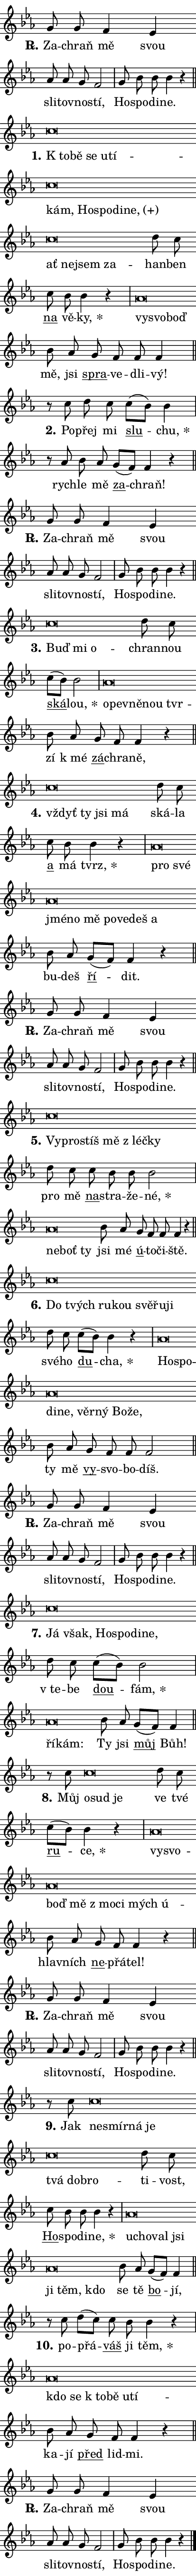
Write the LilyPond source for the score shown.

\version "2.22.1"
\header { tagline = "" }
\paper {
  indent = 0\cm
  top-margin = 0\cm
  right-margin = 0\cm
  bottom-margin = 0\cm
  left-margin = 0\cm
  paper-width = 7\cm
  page-breaking = #ly:one-page-breaking
  system-system-spacing.basic-distance = #11
  score-system-spacing.basic-distance = #11.3
  ragged-last = ##f
}


%% Author: Thomas Morley
%% https://lists.gnu.org/archive/html/lilypond-user/2020-05/msg00002.html
#(define (line-position grob)
"Returns position of @var[grob} in current system:
   @code{'start}, if at first time-step
   @code{'end}, if at last time-step
   @code{'middle} otherwise
"
  (let* ((col (ly:item-get-column grob))
         (ln (ly:grob-object col 'left-neighbor))
         (rn (ly:grob-object col 'right-neighbor))
         (col-to-check-left (if (ly:grob? ln) ln col))
         (col-to-check-right (if (ly:grob? rn) rn col))
         (break-dir-left
           (and
             (ly:grob-property col-to-check-left 'non-musical #f)
             (ly:item-break-dir col-to-check-left)))
         (break-dir-right
           (and
             (ly:grob-property col-to-check-right 'non-musical #f)
             (ly:item-break-dir col-to-check-right))))
        (cond ((eqv? 1 break-dir-left) 'start)
              ((eqv? -1 break-dir-right) 'end)
              (else 'middle))))

#(define (tranparent-at-line-position vctor)
  (lambda (grob)
  "Relying on @code{line-position} select the relevant enry from @var{vctor}.
Used to determine transparency,"
    (case (line-position grob)
      ((end) (not (vector-ref vctor 0)))
      ((middle) (not (vector-ref vctor 1)))
      ((start) (not (vector-ref vctor 2))))))

noteHeadBreakVisibility =
#(define-music-function (break-visibility)(vector?)
"Makes @code{NoteHead}s transparent relying on @var{break-visibility}"
#{
  \override NoteHead.transparent =
    #(tranparent-at-line-position break-visibility)
#})

#(define delete-ledgers-for-transparent-note-heads
  (lambda (grob)
    "Reads whether a @code{NoteHead} is transparent.
If so this @code{NoteHead} is removed from @code{'note-heads} from
@var{grob}, which is supposed to be @code{LedgerLineSpanner}.
As a result ledgers are not printed for this @code{NoteHead}"
    (let* ((nhds-array (ly:grob-object grob 'note-heads))
           (nhds-list
             (if (ly:grob-array? nhds-array)
                 (ly:grob-array->list nhds-array)
                 '()))
           ;; Relies on the transparent-property being done before
           ;; Staff.LedgerLineSpanner.after-line-breaking is executed.
           ;; This is fragile ...
           (to-keep
             (remove
               (lambda (nhd)
                 (ly:grob-property nhd 'transparent #f))
               nhds-list)))
      ;; TODO find a better method to iterate over grob-arrays, similiar
      ;; to filter/remove etc for lists
      ;; For now rebuilt from scratch
      (set! (ly:grob-object grob 'note-heads)  '())
      (for-each
        (lambda (nhd)
          (ly:pointer-group-interface::add-grob grob 'note-heads nhd))
        to-keep))))

hideNotes = {
  \noteHeadBreakVisibility #begin-of-line-visible
}
unHideNotes = {
  \noteHeadBreakVisibility #all-visible
}

% work-around for resetting accidentals
% https://lilypond.org/doc/v2.23/Documentation/notation/displaying-rhythms#unmetered-music
cadenzaMeasure = {
  \cadenzaOff
  \partial 1024 s1024
  \cadenzaOn
}

#(define-markup-command (accent layout props text) (markup?)
  "Underline accented syllable"
  (interpret-markup layout props
    #{\markup \override #'(offset . 4.3) \underline { #text }#}))

responsum = \markup \concat {
  "R" \hspace #-1.05 \path #0.1 #'((moveto 0 0.07) (lineto 0.9 0.8)) \hspace #0.05 "."
}

\layout {
    \context {
        \Staff
        \remove "Time_signature_engraver"
        \override LedgerLineSpanner.after-line-breaking = #delete-ledgers-for-transparent-note-heads
    }
    \context {
        \Voice {
            \override NoteHead.output-attributes = #'((class . "notehead"))
            \override Hairpin.height = #0.55
        }
    }
    \context {
        \Lyrics {
            \override StanzaNumber.output-attributes = #'((class . "stanzanumber"))
            \override LyricSpace.minimum-distance = #0.9
            \override LyricText.font-name = #"TeX Gyre Schola"
            \override LyricText.font-size = 1
            \override StanzaNumber.font-name = #"TeX Gyre Schola Bold"
            \override StanzaNumber.font-size = 1
        }
    }
}

% magnetic-lyrics.ily
%
%   written by
%     Jean Abou Samra <jean@abou-samra.fr>
%     Werner Lemberg <wl@gnu.org>
%
%   adapted by
%     Jiri Hon <jiri.hon@gmail.com>
%
% Version 2022-Apr-15

% https://www.mail-archive.com/lilypond-user@gnu.org/msg149350.html

#(define (Left_hyphen_pointer_engraver context)
   "Collect syllable-hyphen-syllable occurrences in lyrics and store
them in properties.  This engraver only looks to the left.  For
example, if the lyrics input is @code{foo -- bar}, it does the
following.

@itemize @bullet
@item
Set the @code{text} property of the @code{LyricHyphen} grob between
@q{foo} and @q{bar} to @code{foo}.

@item
Set the @code{left-hyphen} property of the @code{LyricText} grob with
text @q{foo} to the @code{LyricHyphen} grob between @q{foo} and
@q{bar}.
@end itemize

Use this auxiliary engraver in combination with the
@code{lyric-@/text::@/apply-@/magnetic-@/offset!} hook."
   (let ((hyphen #f)
         (text #f))
     (make-engraver
      (acknowledgers
       ((lyric-syllable-interface engraver grob source-engraver)
        (set! text grob)))
      (end-acknowledgers
       ((lyric-hyphen-interface engraver grob source-engraver)
        ;(when (not (grob::has-interface grob 'lyric-space-interface))
          (set! hyphen grob)));)
      ((stop-translation-timestep engraver)
       (when (and text hyphen)
         (ly:grob-set-object! text 'left-hyphen hyphen))
       (set! text #f)
       (set! hyphen #f)))))

#(define (lyric-text::apply-magnetic-offset! grob)
   "If the space between two syllables is less than the value in
property @code{LyricText@/.details@/.squash-threshold}, move the right
syllable to the left so that it gets concatenated with the left
syllable.

Use this function as a hook for
@code{LyricText@/.after-@/line-@/breaking} if the
@code{Left_@/hyphen_@/pointer_@/engraver} is active."
   (let ((hyphen (ly:grob-object grob 'left-hyphen #f)))
     (when hyphen
       (let ((left-text (ly:spanner-bound hyphen LEFT)))
         (when (grob::has-interface left-text 'lyric-syllable-interface)
           (let* ((common (ly:grob-common-refpoint grob left-text X))
                  (this-x-ext (ly:grob-extent grob common X))
                  (left-x-ext
                   (begin
                     ;; Trigger magnetism for left-text.
                     (ly:grob-property left-text 'after-line-breaking)
                     (ly:grob-extent left-text common X)))
                  ;; `delta` is the gap width between two syllables.
                  (delta (- (interval-start this-x-ext)
                            (interval-end left-x-ext)))
                  (details (ly:grob-property grob 'details))
                  (threshold (assoc-get 'squash-threshold details 0.2)))
             (when (< delta threshold)
               (let* (;; We have to manipulate the input text so that
                      ;; ligatures crossing syllable boundaries are not
                      ;; disabled.  For languages based on the Latin
                      ;; script this is essentially a beautification.
                      ;; However, for non-Western scripts it can be a
                      ;; necessity.
                      (lt (ly:grob-property left-text 'text))
                      (rt (ly:grob-property grob 'text))
                      (is-space (grob::has-interface hyphen 'lyric-space-interface))
                      (space (if is-space " " ""))
                      (space-markup (grob-interpret-markup grob " "))
                      (space-size (interval-length (ly:stencil-extent space-markup X)))
                      (extra-delta (if is-space space-size 0))
                      ;; Append new syllable.
                      (ltrt-space (if (and (string? lt) (string? rt))
                                (string-append lt space rt)
                                (make-concat-markup (list lt space rt))))
                      ;; Right-align `ltrt` to the right side.
                      (ltrt-space-markup (grob-interpret-markup
                               grob
                               (make-translate-markup
                                (cons (interval-length this-x-ext) 0)
                                (make-right-align-markup ltrt-space)))))
                 (begin
                   ;; Don't print `left-text`.
                   (ly:grob-set-property! left-text 'stencil #f)
                   ;; Set text and stencil (which holds all collected
                   ;; syllables so far) and shift it to the left.
                   (ly:grob-set-property! grob 'text ltrt-space)
                   (ly:grob-set-property! grob 'stencil ltrt-space-markup)
                   (ly:grob-translate-axis! grob (- (- delta extra-delta)) X))))))))))


#(define (lyric-hyphen::displace-bounds-first grob)
   ;; Make very sure this callback isn't triggered too early.
   (let ((left (ly:spanner-bound grob LEFT))
         (right (ly:spanner-bound grob RIGHT)))
     (ly:grob-property left 'after-line-breaking)
     (ly:grob-property right 'after-line-breaking)
     (ly:lyric-hyphen::print grob)))

squashThreshold = #0.4

\layout {
  \context {
    \Lyrics
    \consists #Left_hyphen_pointer_engraver
    \override LyricText.after-line-breaking =
      #lyric-text::apply-magnetic-offset!
    \override LyricHyphen.stencil = #lyric-hyphen::displace-bounds-first
    \override LyricText.details.squash-threshold = \squashThreshold
    \override LyricHyphen.minimum-distance = 0
    \override LyricHyphen.minimum-length = \squashThreshold
  }
}

squash = \override LyricText.details.squash-threshold = 9999
unSquash = \override LyricText.details.squash-threshold = \squashThreshold

left = \override LyricText.self-alignment-X = #LEFT
unLeft = \revert LyricText.self-alignment-X

starOffset = #(lambda (grob) 
                (let ((x_offset (ly:self-alignment-interface::aligned-on-x-parent grob)))
                  (if (= x_offset 0) 0 (+ x_offset 1.2))))

star = #(define-music-function (syllable)(string?)
"Append star separator at the end of a syllable"
#{
  \once \override LyricText.X-offset = #starOffset
  \lyricmode { \markup {
    #syllable
    \override #'((font-name . "TeX Gyre Schola Bold")) \hspace #0.2 \lower #0.65 \larger "*"
  } }
#})

starAccent = #(define-music-function (syllable)(string?)
"Append star separator at the end of a syllable and make accent"
#{
  \once \override LyricText.X-offset = #starOffset
  \lyricmode { \markup {
    \accent #syllable
    \override #'((font-name . "TeX Gyre Schola Bold")) \hspace #0.2 \lower #0.65 \larger "*"
  } }
#})

breath = #(define-music-function (syllable)(string?)
"Append breathing indicator at the end of a syllable"
#{
  \lyricmode { \markup { #syllable "+" } }
#})

optionalBreath = #(define-music-function (syllable)(string?)
"Append optional breathing indicator at the end of a syllable"
#{
  \lyricmode { \markup { #syllable "(+)" } }
#})


\score {
    <<
        \new Voice = "melody" { \cadenzaOn \key es \major \relative { g'8 g f4 es \bar "" as8 as g f2 \cadenzaMeasure \bar "|" g8 bes bes bes4 r \cadenzaMeasure \bar "||" \break } }
        \new Lyrics \lyricsto "melody" { \lyricmode { \set stanza = \responsum
Za -- chraň mě svou sli -- tov -- no -- stí, Ho -- spo -- di -- ne. } }
    >>
    \layout {}
}

\score {
    <<
        \new Voice = "melody" { \cadenzaOn \key es \major \relative { c''\breve*1/16 \hideNotes \breve*1/16 \bar "" \breve*1/16 \bar "" \breve*1/16 \bar "" \breve*1/16 \bar "" \breve*1/16 \bar "" \breve*1/16 \bar "" \breve*1/16 \bar "" \breve*1/16 \bar "" \breve*1/16 \bar "" \breve*1/16 \bar "" \breve*1/16 \bar "" \breve*1/16 \breve*1/16 \bar "" \unHideNotes d8 c \bar "" c bes bes4 r \cadenzaMeasure \bar "|" as\breve*1/16 \hideNotes \breve*1/16 \breve*1/16 \bar "" \unHideNotes bes8 as \bar "" g f f f4 \cadenzaMeasure \bar "||" \break } }
        \new Lyrics \lyricsto "melody" { \lyricmode { \set stanza = "1."
\left "K to" -- \squash bě se u -- tí -- kám, Ho -- spo -- di -- \optionalBreath ne, ať nej -- sem za -- \unLeft \unSquash han -- ben \markup \accent na vě -- \star ky, \left vy -- \squash svo -- boď \unLeft \unSquash mě, jsi \markup \accent spra -- ve -- dli -- vý! } }
    >>
    \layout {}
}

\score {
    <<
        \new Voice = "melody" { \cadenzaOn \key es \major \relative { r8 c'' d8 c \bar "" c[( bes)] bes4 \cadenzaMeasure \bar "|" r8 as bes8 as \bar "" g[( f)] f4 r \cadenzaMeasure \bar "||" \break } }
        \new Lyrics \lyricsto "melody" { \lyricmode { \set stanza = "2."
Po -- přej mi \markup \accent slu -- \star chu, rych -- le mě \markup \accent za -- chraň! } }
    >>
    \layout {}
}

\score {
    <<
        \new Voice = "melody" { \cadenzaOn \key es \major \relative { g'8 g f4 es \bar "" as8 as g f2 \cadenzaMeasure \bar "|" g8 bes bes bes4 r \cadenzaMeasure \bar "||" \break } }
        \new Lyrics \lyricsto "melody" { \lyricmode { \set stanza = \responsum
Za -- chraň mě svou sli -- tov -- no -- stí, Ho -- spo -- di -- ne. } }
    >>
    \layout {}
}

\score {
    <<
        \new Voice = "melody" { \cadenzaOn \key es \major \relative { c''\breve*1/16 \hideNotes \breve*1/16 \breve*1/16 \bar "" \unHideNotes d8 c \bar "" c[( bes)] bes2 \cadenzaMeasure \bar "|" as\breve*1/16 \hideNotes \breve*1/16 \bar "" \breve*1/16 \bar "" \breve*1/16 \breve*1/16 \bar "" \unHideNotes bes8 as \bar "" g f f4 r \cadenzaMeasure \bar "||" \break } }
        \new Lyrics \lyricsto "melody" { \lyricmode { \set stanza = "3."
\left Buď \squash mi o -- \unLeft \unSquash chran -- nou \markup \accent ská -- \star lou, \left o -- \squash pev -- ně -- nou tvr -- \unLeft \unSquash zí "k mé" \markup \accent zá -- chra -- ně, } }
    >>
    \layout {}
}

\score {
    <<
        \new Voice = "melody" { \cadenzaOn \key es \major \relative { c''\breve*1/16 \hideNotes \breve*1/16 \bar "" \breve*1/16 \breve*1/16 \bar "" \unHideNotes d8 c \bar "" c bes bes4 r \cadenzaMeasure \bar "|" as\breve*1/16 \hideNotes \breve*1/16 \bar "" \breve*1/16 \bar "" \breve*1/16 \bar "" \breve*1/16 \bar "" \breve*1/16 \bar "" \breve*1/16 \bar "" \breve*1/16 \breve*1/16 \bar "" \unHideNotes bes8 as \bar "" g[( f)] f4 r \cadenzaMeasure \bar "||" \break } }
        \new Lyrics \lyricsto "melody" { \lyricmode { \set stanza = "4."
\left vždyť \squash ty jsi má \unLeft \unSquash ská -- la \markup \accent a má \star tvrz, \left pro \squash své jmé -- no mě po -- ve -- deš a \unLeft \unSquash bu -- deš \markup \accent ří -- dit. } }
    >>
    \layout {}
}

\score {
    <<
        \new Voice = "melody" { \cadenzaOn \key es \major \relative { g'8 g f4 es \bar "" as8 as g f2 \cadenzaMeasure \bar "|" g8 bes bes bes4 r \cadenzaMeasure \bar "||" \break } }
        \new Lyrics \lyricsto "melody" { \lyricmode { \set stanza = \responsum
Za -- chraň mě svou sli -- tov -- no -- stí, Ho -- spo -- di -- ne. } }
    >>
    \layout {}
}

\score {
    <<
        \new Voice = "melody" { \cadenzaOn \key es \major \relative { c''\breve*1/16 \hideNotes \breve*1/16 \bar "" \breve*1/16 \bar "" \breve*1/16 \bar "" \breve*1/16 \breve*1/16 \bar "" \unHideNotes d8 c \bar "" c bes bes bes2 \cadenzaMeasure \bar "|" as\breve*1/16 \hideNotes \breve*1/16 \breve*1/16 \bar "" \unHideNotes bes8 as \bar "" g f f f4 r \cadenzaMeasure \bar "||" \break } }
        \new Lyrics \lyricsto "melody" { \lyricmode { \set stanza = "5."
\left Vy -- \squash pro -- stíš mě "z léč" -- ky \unLeft \unSquash pro mě \markup \accent na -- stra -- že -- \star né, \left ne -- \squash boť ty \unLeft \unSquash jsi mé \markup \accent ú -- to -- či -- ště. } }
    >>
    \layout {}
}

\score {
    <<
        \new Voice = "melody" { \cadenzaOn \key es \major \relative { c''\breve*1/16 \hideNotes \breve*1/16 \bar "" \breve*1/16 \bar "" \breve*1/16 \bar "" \breve*1/16 \bar "" \breve*1/16 \breve*1/16 \bar "" \unHideNotes d8 c \bar "" c[( bes)] bes4 r \cadenzaMeasure \bar "|" as\breve*1/16 \hideNotes \breve*1/16 \bar "" \breve*1/16 \bar "" \breve*1/16 \bar "" \breve*1/16 \bar "" \breve*1/16 \bar "" \breve*1/16 \breve*1/16 \bar "" \unHideNotes bes8 as \bar "" g f f f2 \cadenzaMeasure \bar "||" \break } }
        \new Lyrics \lyricsto "melody" { \lyricmode { \set stanza = "6."
\left Do \squash tvých ru -- kou svě -- řu -- ji \unLeft \unSquash své -- ho \markup \accent du -- \star cha, \left Ho -- \squash spo -- di -- ne, věr -- ný Bo -- že, \unLeft \unSquash ty mě \markup \accent vy -- svo -- bo -- díš. } }
    >>
    \layout {}
}

\score {
    <<
        \new Voice = "melody" { \cadenzaOn \key es \major \relative { g'8 g f4 es \bar "" as8 as g f2 \cadenzaMeasure \bar "|" g8 bes bes bes4 r \cadenzaMeasure \bar "||" \break } }
        \new Lyrics \lyricsto "melody" { \lyricmode { \set stanza = \responsum
Za -- chraň mě svou sli -- tov -- no -- stí, Ho -- spo -- di -- ne. } }
    >>
    \layout {}
}

\score {
    <<
        \new Voice = "melody" { \cadenzaOn \key es \major \relative { c''\breve*1/16 \hideNotes \breve*1/16 \bar "" \breve*1/16 \bar "" \breve*1/16 \bar "" \breve*1/16 \breve*1/16 \bar "" \unHideNotes d8 c \bar "" c[( bes)] bes2 \cadenzaMeasure \bar "|" as\breve*1/16 \hideNotes \breve*1/16 \bar "" \unHideNotes bes8 as \bar "" g[( f)] f4 \cadenzaMeasure \bar "||" \break } }
        \new Lyrics \lyricsto "melody" { \lyricmode { \set stanza = "7."
\left Já \squash však, Ho -- spo -- di -- ne, \unLeft \unSquash "v te" -- be \markup \accent dou -- \star fám, \left ří -- \squash kám: \unLeft \unSquash Ty jsi \markup \accent můj Bůh! } }
    >>
    \layout {}
}

\score {
    <<
        \new Voice = "melody" { \cadenzaOn \key es \major \relative { r8 c''8 c\breve*1/16 \hideNotes \breve*1/16 \breve*1/16 \bar "" \unHideNotes d8 c \bar "" c[( bes)] bes4 r \cadenzaMeasure \bar "|" as\breve*1/16 \hideNotes \breve*1/16 \bar "" \breve*1/16 \bar "" \breve*1/16 \bar "" \breve*1/16 \bar "" \breve*1/16 \bar "" \breve*1/16 \breve*1/16 \bar "" \unHideNotes bes8 as \bar "" g f f4 r \cadenzaMeasure \bar "||" \break } }
        \new Lyrics \lyricsto "melody" { \lyricmode { \set stanza = "8."
Můj \left o -- \squash sud je \unLeft \unSquash ve tvé \markup \accent ru -- \star ce, \left vy -- \squash svo -- boď mě "z mo" -- ci mých ú -- \unLeft \unSquash hlav -- ních \markup \accent ne -- přá -- tel! } }
    >>
    \layout {}
}

\score {
    <<
        \new Voice = "melody" { \cadenzaOn \key es \major \relative { g'8 g f4 es \bar "" as8 as g f2 \cadenzaMeasure \bar "|" g8 bes bes bes4 r \cadenzaMeasure \bar "||" \break } }
        \new Lyrics \lyricsto "melody" { \lyricmode { \set stanza = \responsum
Za -- chraň mě svou sli -- tov -- no -- stí, Ho -- spo -- di -- ne. } }
    >>
    \layout {}
}

\score {
    <<
        \new Voice = "melody" { \cadenzaOn \key es \major \relative { r8 c''8 c\breve*1/16 \hideNotes \breve*1/16 \bar "" \breve*1/16 \bar "" \breve*1/16 \bar "" \breve*1/16 \bar "" \breve*1/16 \breve*1/16 \bar "" \unHideNotes d8 c \bar "" c bes bes bes4 r \cadenzaMeasure \bar "|" as\breve*1/16 \hideNotes \breve*1/16 \bar "" \breve*1/16 \bar "" \breve*1/16 \bar "" \breve*1/16 \bar "" \breve*1/16 \breve*1/16 \bar "" \unHideNotes bes8 as \bar "" g[( f)] f4 \cadenzaMeasure \bar "||" \break } }
        \new Lyrics \lyricsto "melody" { \lyricmode { \set stanza = "9."
Jak \left ne -- \squash smír -- ná je tvá dob -- ro -- \unLeft \unSquash ti -- vost, \markup \accent Ho -- spo -- di -- \star ne, \left u -- \squash cho -- val jsi ji těm, kdo \unLeft \unSquash se tě \markup \accent bo -- jí, } }
    >>
    \layout {}
}

\score {
    <<
        \new Voice = "melody" { \cadenzaOn \key es \major \relative { r8 c'' d8[( c)] \bar "" c bes bes4 r \cadenzaMeasure \bar "|" as\breve*1/16 \hideNotes \breve*1/16 \bar "" \breve*1/16 \bar "" \breve*1/16 \bar "" \breve*1/16 \breve*1/16 \bar "" \unHideNotes bes8 as \bar "" g f f4 r \cadenzaMeasure \bar "||" \break } }
        \new Lyrics \lyricsto "melody" { \lyricmode { \set stanza = "10."
po -- přá -- \markup \accent váš ji \star těm, \left kdo \squash se "k to" -- bě u -- tí -- \unLeft \unSquash ka -- jí \markup \accent před lid -- mi. } }
    >>
    \layout {}
}

\score {
    <<
        \new Voice = "melody" { \cadenzaOn \key es \major \relative { g'8 g f4 es \bar "" as8 as g f2 \cadenzaMeasure \bar "|" g8 bes bes bes4 r \cadenzaMeasure \bar "||" \break } \bar "|." }
        \new Lyrics \lyricsto "melody" { \lyricmode { \set stanza = \responsum
Za -- chraň mě svou sli -- tov -- no -- stí, Ho -- spo -- di -- ne. } }
    >>
    \layout {}
}
